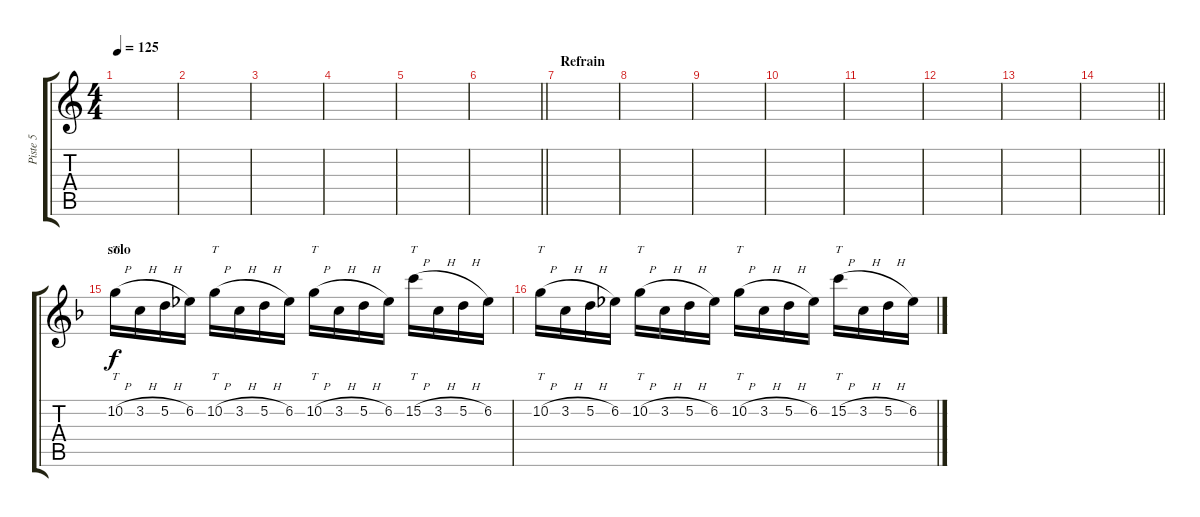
\track ("Piste 5" "Piste 5") {instrument distortionguitar}
\staff {score tabs}
\tuning (D4 A3 F3 C3 G2 D2) {hide}
\ts (4 4)
\tempo 125
\clef g2
\ks c
|
|
|
|
|
\barLineRight lightlight
|
\section ("" "Refrain")
|
|
|
|
|
|
|
\barLineRight lightlight
|
\section ("" "solo")
\ks dminor
10.2{h}.16{tt} 3.2{h}.16 5.2{h}.16 6.2.16 10.2{h}.16{tt} 3.2{h}.16 5.2{h}.16 6.2.16 10.2{h}.16{tt} 3.2{h}.16 5.2{h}.16 6.2.16 15.2{h}.16{tt} 3.2{h}.16 5.2{h}.16 6.2.16 |
10.2{h}.16{tt} 3.2{h}.16 5.2{h}.16 6.2.16 10.2{h}.16{tt} 3.2{h}.16 5.2{h}.16 6.2.16 10.2{h}.16{tt} 3.2{h}.16 5.2{h}.16 6.2.16 15.2{h}.16{tt} 3.2{h}.16 5.2{h}.16 6.2.16
